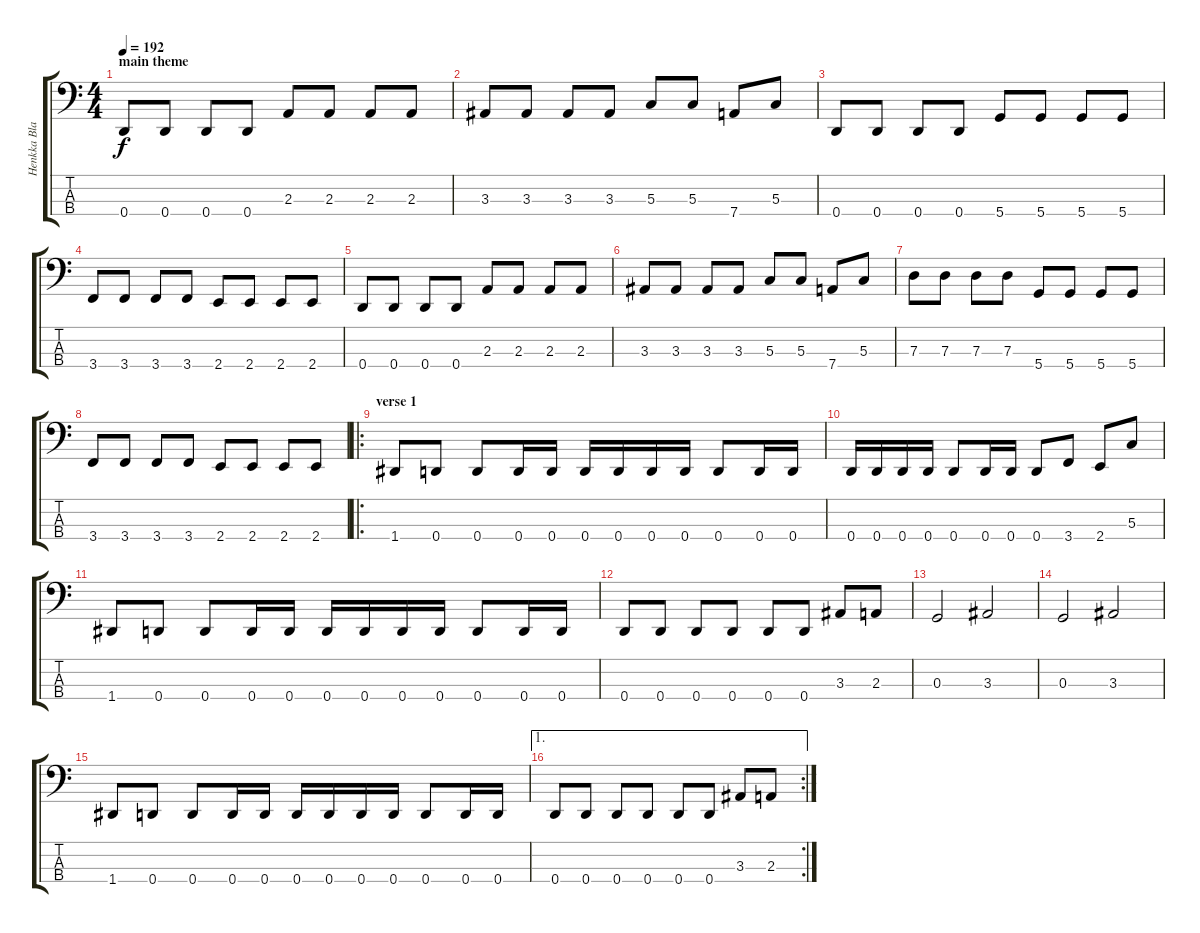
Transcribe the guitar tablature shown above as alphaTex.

\track ("Henkka Blacksmith" "Henkka Bla") {instrument electricbasspick}
\staff {score tabs}
\tuning (F2 C2 G1 D1) {hide}
\ts (4 4)
\section ("" "main theme")
\tempo 192
\clef f4
\ks c
0.4.8{dy f} 0.4.8 0.4.8 0.4.8 2.3.8 2.3.8 2.3.8 2.3.8 |
3.3.8 3.3.8 3.3.8 3.3.8 5.3.8 5.3.8 7.4.8 5.3.8 |
0.4.8 0.4.8 0.4.8 0.4.8 5.4.8 5.4.8 5.4.8 5.4.8 |
3.4.8 3.4.8 3.4.8 3.4.8 2.4.8 2.4.8 2.4.8 2.4.8 |
0.4.8 0.4.8 0.4.8 0.4.8 2.3.8 2.3.8 2.3.8 2.3.8 |
3.3.8 3.3.8 3.3.8 3.3.8 5.3.8 5.3.8 7.4.8 5.3.8 |
7.3.8 7.3.8 7.3.8 7.3.8 5.4.8 5.4.8 5.4.8 5.4.8 |
3.4.8 3.4.8 3.4.8 3.4.8 2.4.8 2.4.8 2.4.8 2.4.8 |
\ro
\section ("" "verse 1")
1.4.8 0.4.8 0.4.8 0.4.16 0.4.16 0.4.16 0.4.16 0.4.16 0.4.16 0.4.8 0.4.16 0.4.16 |
0.4.16 0.4.16 0.4.16 0.4.16 0.4.8 0.4.16 0.4.16 0.4.8 3.4.8 2.4.8 5.3.8 |
1.4.8 0.4.8 0.4.8 0.4.16 0.4.16 0.4.16 0.4.16 0.4.16 0.4.16 0.4.8 0.4.16 0.4.16 |
0.4.8 0.4.8 0.4.8 0.4.8 0.4.8 0.4.8 3.3.8 2.3.8 |
0.3.2 3.3.2 |
0.3.2 3.3.2 |
1.4.8 0.4.8 0.4.8 0.4.16 0.4.16 0.4.16 0.4.16 0.4.16 0.4.16 0.4.8 0.4.16 0.4.16 |
\ae 1
\rc 2
0.4.8 0.4.8 0.4.8 0.4.8 0.4.8 0.4.8 3.3.8 2.3.8
